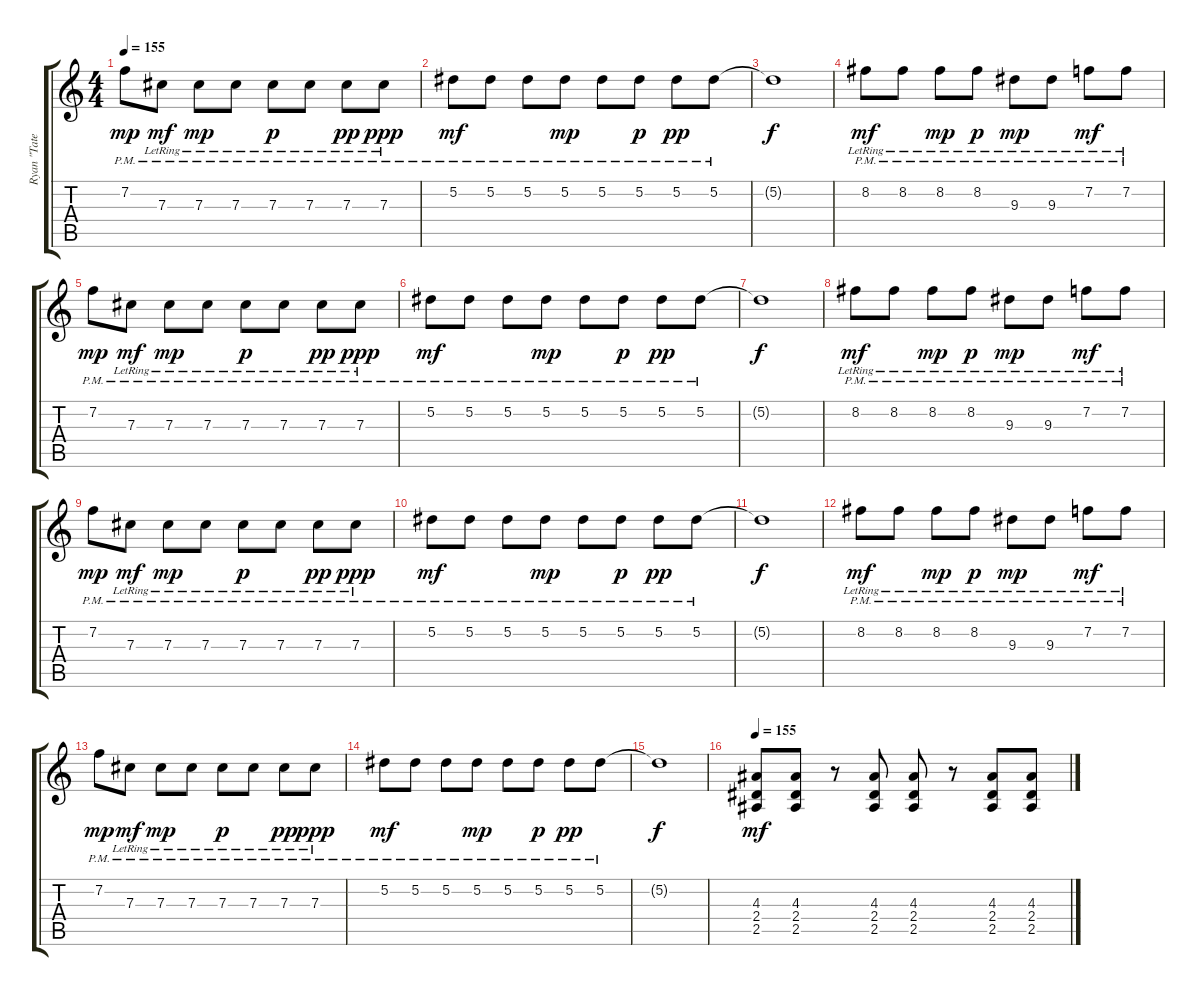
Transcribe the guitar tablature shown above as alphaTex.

\track ("Ryan \"Tater\" Johnson Rhythm" "Ryan \"Tate") {instrument distortionguitar}
\staff {score tabs}
\tuning (Eb4 Bb3 Gb3 Db3 Ab2 Db2) {hide}
\ts (4 4)
\tempo 155
\clef g2
\ks c
7.2{pm}.8{dy mp} 7.3{pm lr}.8{dy mf} 7.3{pm lr}.8{dy mp} 7.3{pm lr}.8 7.3{pm lr}.8{dy p} 7.3{pm lr}.8 7.3{pm lr}.8{dy pp} 7.3{pm lr}.8{dy ppp} |
5.2{pm}.8{dy mf} 5.2{pm}.8 5.2{pm}.8 5.2{pm}.8{dy mp} 5.2{pm}.8 5.2{pm}.8{dy p} 5.2{pm}.8{dy pp} 5.2{pm}.8 |
5.2{t}.1{dy f} |
8.2{pm lr}.8{dy mf} 8.2{pm lr}.8 8.2{pm lr}.8{dy mp} 8.2{pm lr}.8{dy p} 9.3{pm lr}.8{dy mp} 9.3{pm lr}.8 7.2{pm lr}.8{dy mf} 7.2{pm lr}.8 |
7.2{pm}.8{dy mp} 7.3{pm lr}.8{dy mf} 7.3{pm lr}.8{dy mp} 7.3{pm lr}.8 7.3{pm lr}.8{dy p} 7.3{pm lr}.8 7.3{pm lr}.8{dy pp} 7.3{pm lr}.8{dy ppp} |
5.2{pm}.8{dy mf} 5.2{pm}.8 5.2{pm}.8 5.2{pm}.8{dy mp} 5.2{pm}.8 5.2{pm}.8{dy p} 5.2{pm}.8{dy pp} 5.2{pm}.8 |
5.2{t}.1{dy f} |
8.2{pm lr}.8{dy mf} 8.2{pm lr}.8 8.2{pm lr}.8{dy mp} 8.2{pm lr}.8{dy p} 9.3{pm lr}.8{dy mp} 9.3{pm lr}.8 7.2{pm lr}.8{dy mf} 7.2{pm lr}.8 |
7.2{pm}.8{dy mp} 7.3{pm lr}.8{dy mf} 7.3{pm lr}.8{dy mp} 7.3{pm lr}.8 7.3{pm lr}.8{dy p} 7.3{pm lr}.8 7.3{pm lr}.8{dy pp} 7.3{pm lr}.8{dy ppp} |
5.2{pm}.8{dy mf} 5.2{pm}.8 5.2{pm}.8 5.2{pm}.8{dy mp} 5.2{pm}.8 5.2{pm}.8{dy p} 5.2{pm}.8{dy pp} 5.2{pm}.8 |
5.2{t}.1{dy f} |
8.2{pm lr}.8{dy mf} 8.2{pm lr}.8 8.2{pm lr}.8{dy mp} 8.2{pm lr}.8{dy p} 9.3{pm lr}.8{dy mp} 9.3{pm lr}.8 7.2{pm lr}.8{dy mf} 7.2{pm lr}.8 |
7.2{pm}.8{dy mp} 7.3{pm lr}.8{dy mf} 7.3{pm lr}.8{dy mp} 7.3{pm lr}.8 7.3{pm lr}.8{dy p} 7.3{pm lr}.8 7.3{pm lr}.8{dy pp} 7.3{pm lr}.8{dy ppp} |
5.2{pm}.8{dy mf} 5.2{pm}.8 5.2{pm}.8 5.2{pm}.8{dy mp} 5.2{pm}.8 5.2{pm}.8{dy p} 5.2{pm}.8{dy pp} 5.2{pm}.8 |
5.2{t}.1{dy f} |
\tempo 155
(4.3 2.4 2.5).8{dy mf instrument distortionguitar} (4.3 2.4 2.5).8 r.8 (4.3 2.4 2.5).8 (4.3 2.4 2.5).8 r.8 (4.3 2.4 2.5).8 (4.3 2.4 2.5).8
